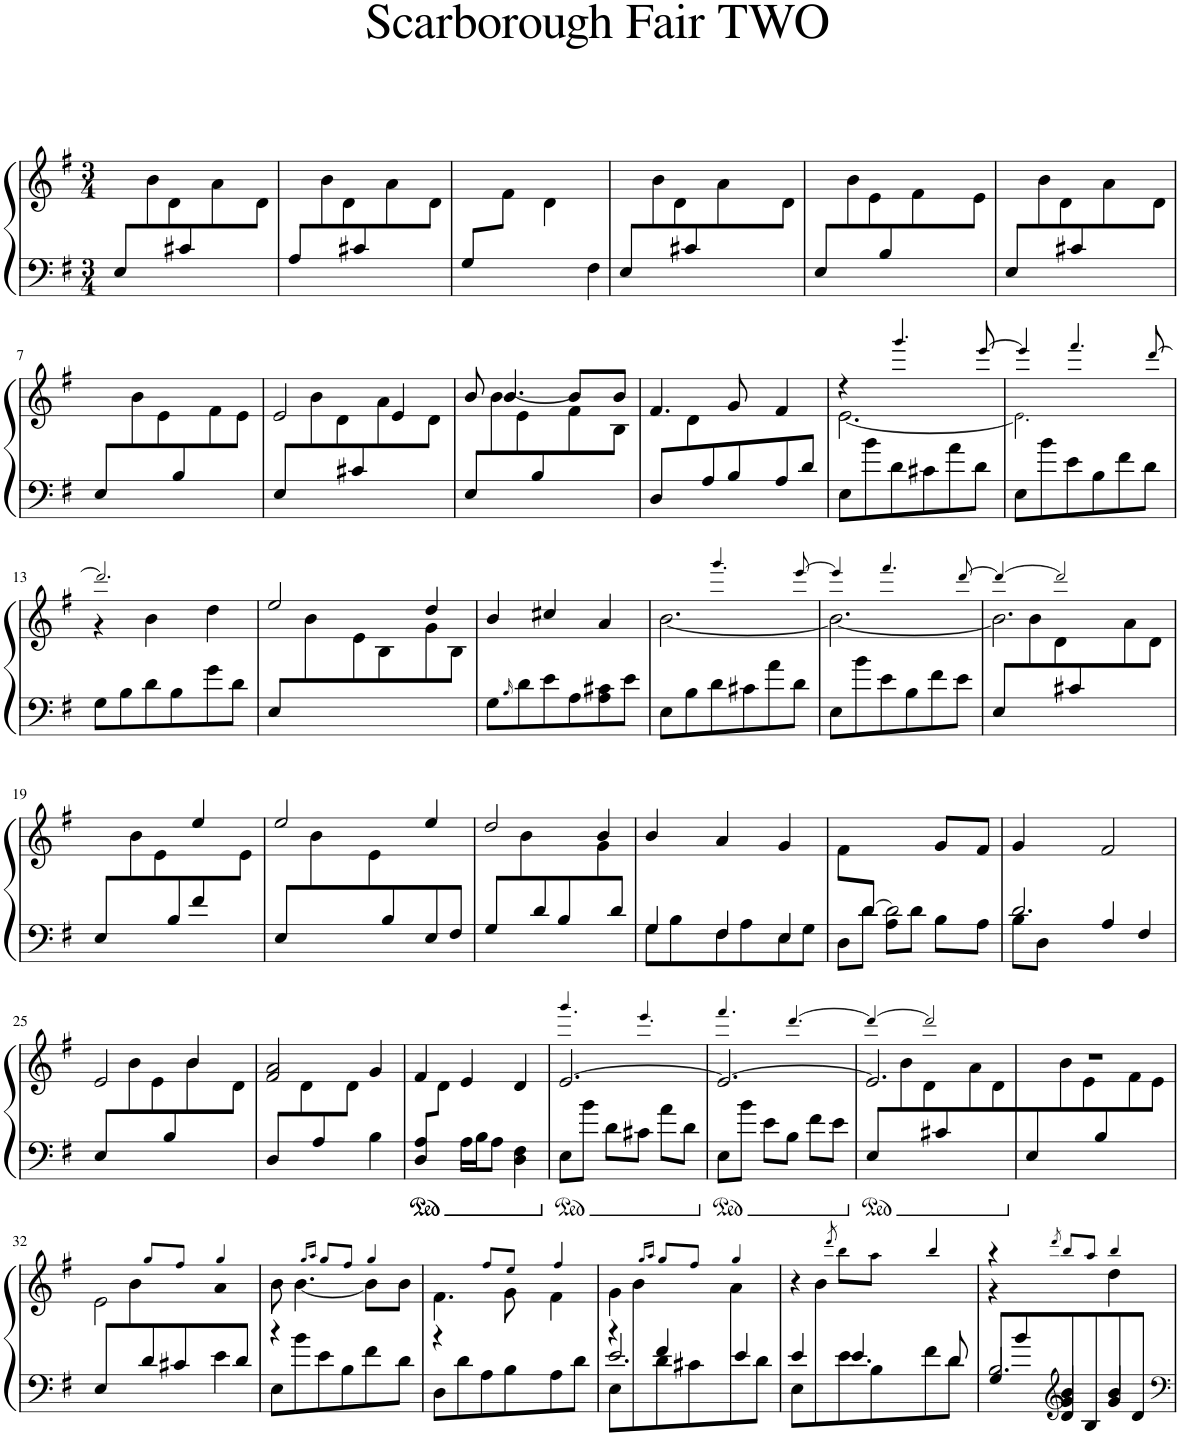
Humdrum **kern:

**kern	**kern
*part1	*part1
*staff2	*staff1
*I"Piano	*
*I'Pno.	*
*clefF4	*clefG2
*k[f#]	*k[f#]
*M3/4	*M3/4
=1	=1
*	*^
8E/L	2.ryy	8ryy
4ryy	.	8b\
.	.	8d\
8c#X/	.	8ryy
4ryy	.	8a\
.	.	8d\J
=2	=2	=2
8A/L	2.ryy	8ryy
4ryy	.	8b\
.	.	8d\
8c#X/	.	8ryy
4ryy	.	8a\
.	.	8d\J
=3	=3	=3
8G/L	2.ryy	8ryy
4.ryy	.	8f#\J
.	.	4d\
4F#\	.	4ryy
=4	=4	=4
8E/L	2.ryy	8ryy
4ryy	.	8b\
.	.	8d\
8c#X/	.	8ryy
4ryy	.	8a\
.	.	8d\J
=5	=5	=5
8E/L	2.ryy	8ryy
4ryy	.	8b\
.	.	8e\
8B/	.	8ryy
4ryy	.	8f#\
.	.	8e\J
=6	=6	=6
8E/L	2.ryy	8ryy
4ryy	.	8b\
.	.	8d\
8c#X/	.	8ryy
4ryy	.	8a\
.	.	8d\J
!!LO:LB:g=z	!!
=7	=7	=7
8E/L	2.ryy	8ryy
4ryy	.	8b\
.	.	8e\
8B/	.	8ryy
4ryy	.	8f#\
.	.	8e\J
=8	=8	=8
8E/L	2e/	8ryy
4ryy	.	8b\
.	.	8d\
8c#X/	.	8ryy
4ryy	4e/	8a\
.	.	8d\J
=9	=9	=9
8E/L	8b/	8ryy
4ryy	[4.b/	8b\
.	.	8e\
8B/	.	8ryy
4ryy	8b/L]	8f#\
.	8b/J	8B\J
=10	=10	=10
8D/L	4.f#/	8ryy
8ryy	.	8d\
8A/	.	2ryy
8B/	8g/	.
8A/	4f#/	.
8d/J	.	.
=11	=11	=11
8E\L	4r	[2.e\
8b\	.	.
8d\	4.ggg!/	.
8c#X\	.	.
8a\	.	.
8d\J	[8eee!/	.
=12	=12	=12
8E\L	4eee!/]	2.e!\]
8b\	.	.
8e\	4.fff#!/	.
8B\	.	.
8f#\	.	.
8d\J	[8ddd!/	.
!!LO:LB:g=z	!!
=13	=13	=13
8G\L	2.ddd!/]	4r
8B\	.	.
8d\	.	4b\
8B\	.	.
8g\	.	4dd\
8d\J	.	.
=14	=14	=14
8E/L	2ee/	8ryy
2ryy	.	8b\
.	.	8e\
.	.	8B\
.	4dd/	8g\
8ryy	.	8B\J
*	*v	*v
=15	=15
8G\L	4b/
16qB/	.
8d\	.
8e\	4cc#X/
8A\	.
8A\ 8c#X\	4a/
8e\J	.
=16	=16
*	*^
8E\L	[2.b\	4ryy
8B\	.	.
8d\	.	4.ggg!/
8c#X\	.	.
8a\	.	.
8d\J	.	[8eee!/
=17	=17	=17
8E\L	2.b\_	4eee!/]
8b\	.	.
8e\	.	4.fff#!/
8B\	.	.
8f#\	.	.
8e\J	.	[8ddd!/
=18	=18	=18
*	*	*^
8E/L	2.b\]	4ddd!/_	8ryy
4ryy	.	.	8b\
.	.	2ddd!/]	8d\
8c#X/	.	.	8ryy
4ryy	.	.	8a\
.	.	.	8d\J
*	*	*v	*v
!!LO:LB:g=z
=19	=19	=19
8E/L	2ryy	8ryy
4ryy	.	8b\
.	.	8e\
8B/	.	4ryy
8f#/	4ee/	.
8ryy	.	8e\J
=20	=20	=20
8E/L	2ee/	8ryy
4ryy	.	8b\
.	.	8e\
8B/	.	4.ryy
8E/	4ee/	.
8F#/J	.	.
=21	=21	=21
8G/L	2dd/	8ryy
8ryy	.	8b\
8d/	.	4ryy
8B/	.	.
8ryy	4b/	8g\
8d/J	.	8ryy
*	*v	*v
=22	=22
*^	*
8G\L	4G/	4b/
8B\	.	.
8F#\	4F#/	4a/
8A\	.	.
8E\	4E/	4g/
8G\J	.	.
=23	=23	=23
*	*	*^
8ryy	8D\L	2ryy	8f#\L
[8d/J	8d\J	.	2ryy
2d\]	8A\L	.	.
.	8d\J	.	.
.	8B\L	8g/L	.
.	8A\J	8f#/J	8ryy
=24	=24	=24	=24
8B\L	2.d/	4g/	2.ryy
8D\J	.	.	.
4A/	.	2f#/	.
4F#/	.	.	.
*v	*v	*	*
!!LO:LB:g=z	!!
=25	=25	=25
8E/L	2e/	8ryy
4ryy	.	8b\
.	.	8e\
8B/	.	8ryy
4ryy	4b/	8b\
.	.	8d\J
=26	=26	=26
8D/L	2f#/ 2a/	8ryy
8ryy	.	8d\
8A/	.	8ryy
8ryy	.	8d\J
4B\	4g/	4ryy
=27	=27	=27
8D/ 8A/L	4f#/	8ryy
*	*ped	*
8ryy	.	8d\J
16A\LL	4e/	2ryy
16B\J	.	.
8A\J	.	.
4D\ 4F#\	4d/	.
=28	=28	=28
*Xped	*	*
8E\L	[2.e/	4.ggg!/
8b\J	.	.
8d\L	.	.
8c#X\J	.	4.eee!/
8a\L	.	.
8d\J	.	.
=29	=29	=29
8E\L	2.e/_	4.fff#!/
8b\J	.	.
8e\L	.	.
8B\J	.	[4.ddd!/
8f#\L	.	.
8e\J	.	.
*	*v	*v
=30	=30
*ped	*
*	*^
*	*	*^
8E/L	2.e/]	4ddd!/_	8ryy
4ryy	.	.	8b\
.	.	2ddd!/]	8d\
8c#X/	.	.	8ryy
4ryy	.	.	8a\
.	.	.	8d\
*	*v	*v	*v
=31	=31
*	*Xped
*	*^
8E/	2.r	8ryy
4ryy	.	8b\
.	.	8e\
8B/	.	8ryy
4ryy	.	8f#\
.	.	8e\J
!!LO:LB:g=z
=32	=32	=32
*^	*	*^
2ryy	8E/L	2e\	4ryy	8ryy
.	8ryy	.	.	8b\
.	8d/	.	8gg!/L	4ryy
.	8c#X/	.	8ff#!/J	.
4e\	8ryy	4ryy	4gg!/	8a
.	8d/J	.	.	8ryy
*v	*v	*	*	*
*	*	*v	*v
=33	=33	=33
8E\L	8b\	4r
8b\	[4.b\	.
.	.	16qgg/LL
.	.	16qaa/JJ
8e\	.	8gg!/L
8B\	.	8ff#!/J
8f#\	8b\L]	4gg!/
8d\J	8b\J	.
=34	=34	=34
8D\L	4.f#\	4r
8d\	.	.
8A\	.	8ff#!/L
8B\	8g\	8ee!/J
8A\	4f#\	4ff#!/
8d\J	.	.
=35	=35	=35
*^	*	*^
*	*^	*	*	*
4ryy	8E\L	2.e/	4g\	4r	8ryy
.	8ryy	.	.	.	8b\
.	.	.	.	16qgg/LL	.
.	.	.	.	16qaa/JJ	.
4f#/	8d\	.	2ryy	8gg!/L	4ryy
.	8c#X\	.	.	8ff#!/J	.
4e/	8ryy	.	.	4gg!/	8a\
.	8d\J	.	.	.	8ryy
*	*v	*v	*	*	*
*	*	*	*v	*v
=36	=36	=36	=36
8E\L	4e/	4r	8ryy
8ryy	.	.	8b\
.	.	8qddd/	.
8e\	4.e/	8bb!\L	2ryy
8B\	.	8aa!\J	.
8f#\	.	4bb!/	.
8d\J	8d/	.	.
=37	=37	=37	=37
*^	*^	*	*
4ryy	8G/L	2.B/	2ryy	4r	4r
.	8b/	.	.	.	.
*clefG2	*	*	*	*	*
.	.	.	.	8qddd/	.
4g/ 4b/	8d/	.	.	8bb!/L	4ryy
.	8B/	.	.	8aa!/J	.
4ryy	8g/	.	4b/	4bb!/	4dd\
.	8d/J	.	.	.	.
*v	*v	*v	*v	*	*
*	*v	*v
=	=
*-	*-
